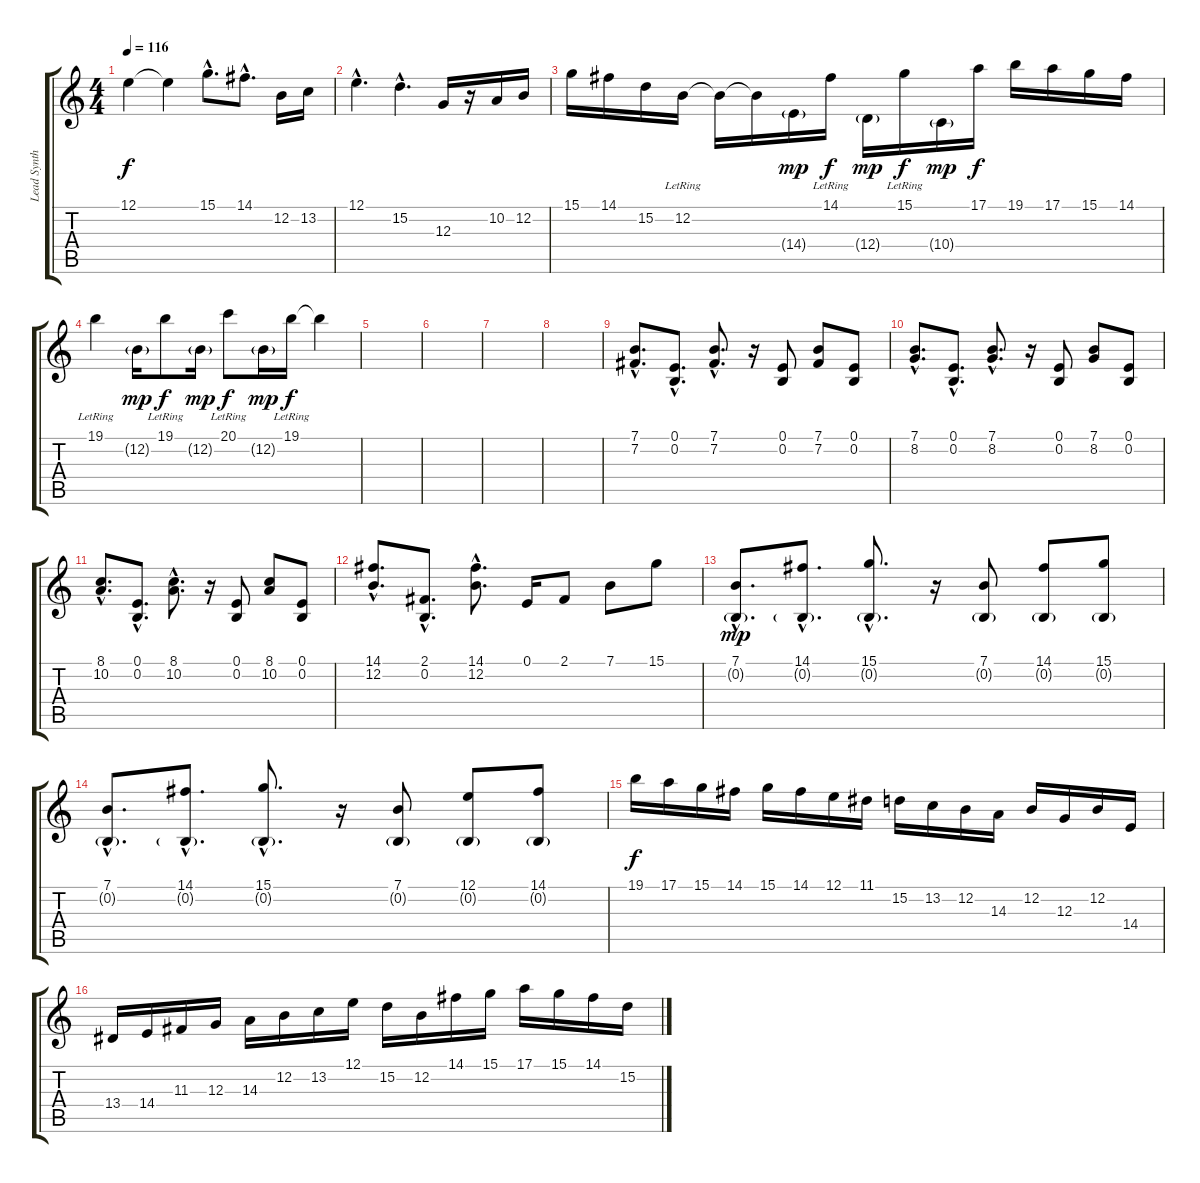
\track ("Lead Synth1" "Lead Synth") {instrument tremolostrings}
\staff {score tabs}
\tuning (E4 B3 G3 D3 A2 E2) {hide}
\ts (4 4)
\tempo 116
\clef g2
\ks c
12.1.4{dy f} 12.1{t}.4 15.1{hac}.8{d} 14.1{hac}.8{d} 12.2.16 13.2.16 |
12.1{hac}.4{d} 15.2{hac}.4{d} 12.3.16 r.16 10.2.16 12.2.16 |
15.1.16 14.1.16 15.2.16 12.2{lr}.16 12.2{t}.16 12.2{t}.16 14.4{g}.16{dy mp} 14.1{lr}.16{dy f} 12.4{g}.16{dy mp} 15.1{lr}.16{dy f} 10.4{g}.16{dy mp} 17.1.16{dy f} 19.1.16 17.1.16 15.1.16 14.1.16 |
19.1{lr}.4 12.2{g}.16{dy mp} 19.1{lr}.8{dy f} 12.2{g}.16{dy mp} 20.1{lr}.8{dy f} 12.2{g}.16{dy mp} 19.1{lr}.16{dy f} 19.1{t}.4 |
|
|
|
|
(7.1{hac} 7.2{hac}).8{d} (0.1{hac} 0.2{hac}).8{d} (7.1{hac} 7.2{hac}).8{d} r.16 (0.1 0.2).8 (7.1 7.2).8 (0.1 0.2).8 |
(7.1{hac} 8.2{hac}).8{d} (0.1{hac} 0.2{hac}).8{d} (7.1{hac} 8.2{hac}).8{d} r.16 (0.1 0.2).8 (7.1 8.2).8 (0.1 0.2).8 |
(8.1{hac} 10.2{hac}).8{d} (0.1{hac} 0.2{hac}).8{d} (8.1{hac} 10.2{hac}).8{d} r.16 (0.1 0.2).8 (8.1 10.2).8 (0.1 0.2).8 |
(14.1{hac} 12.2{hac}).8{d} (2.1{hac} 0.2{hac}).8{d} (14.1{hac} 12.2{hac}).8{d} 0.1.16 2.1.8 7.1.8 15.1.8 |
(7.1{hac} 0.2{g hac}).8{d dy mp} (14.1{hac} 0.2{g hac}).8{d} (15.1{hac} 0.2{g hac}).8{d} r.16 (7.1 0.2{g}).8 (14.1 0.2{g}).8 (15.1 0.2{g}).8 |
(7.1{hac} 0.2{g hac}).8{d} (14.1{hac} 0.2{g hac}).8{d} (15.1{hac} 0.2{g hac}).8{d} r.16 (7.1 0.2{g}).8 (12.1 0.2{g}).8 (14.1 0.2{g}).8 |
19.1.16{dy f} 17.1.16 15.1.16 14.1.16 15.1.16 14.1.16 12.1.16 11.1.16 15.2.16 13.2.16 12.2.16 14.3.16 12.2.16 12.3.16 12.2.16 14.4.16 |
13.4.16 14.4.16 11.3.16 12.3.16 14.3.16 12.2.16 13.2.16 12.1.16 15.2.16 12.2.16 14.1.16 15.1.16 17.1.16 15.1.16 14.1.16 15.2.16
